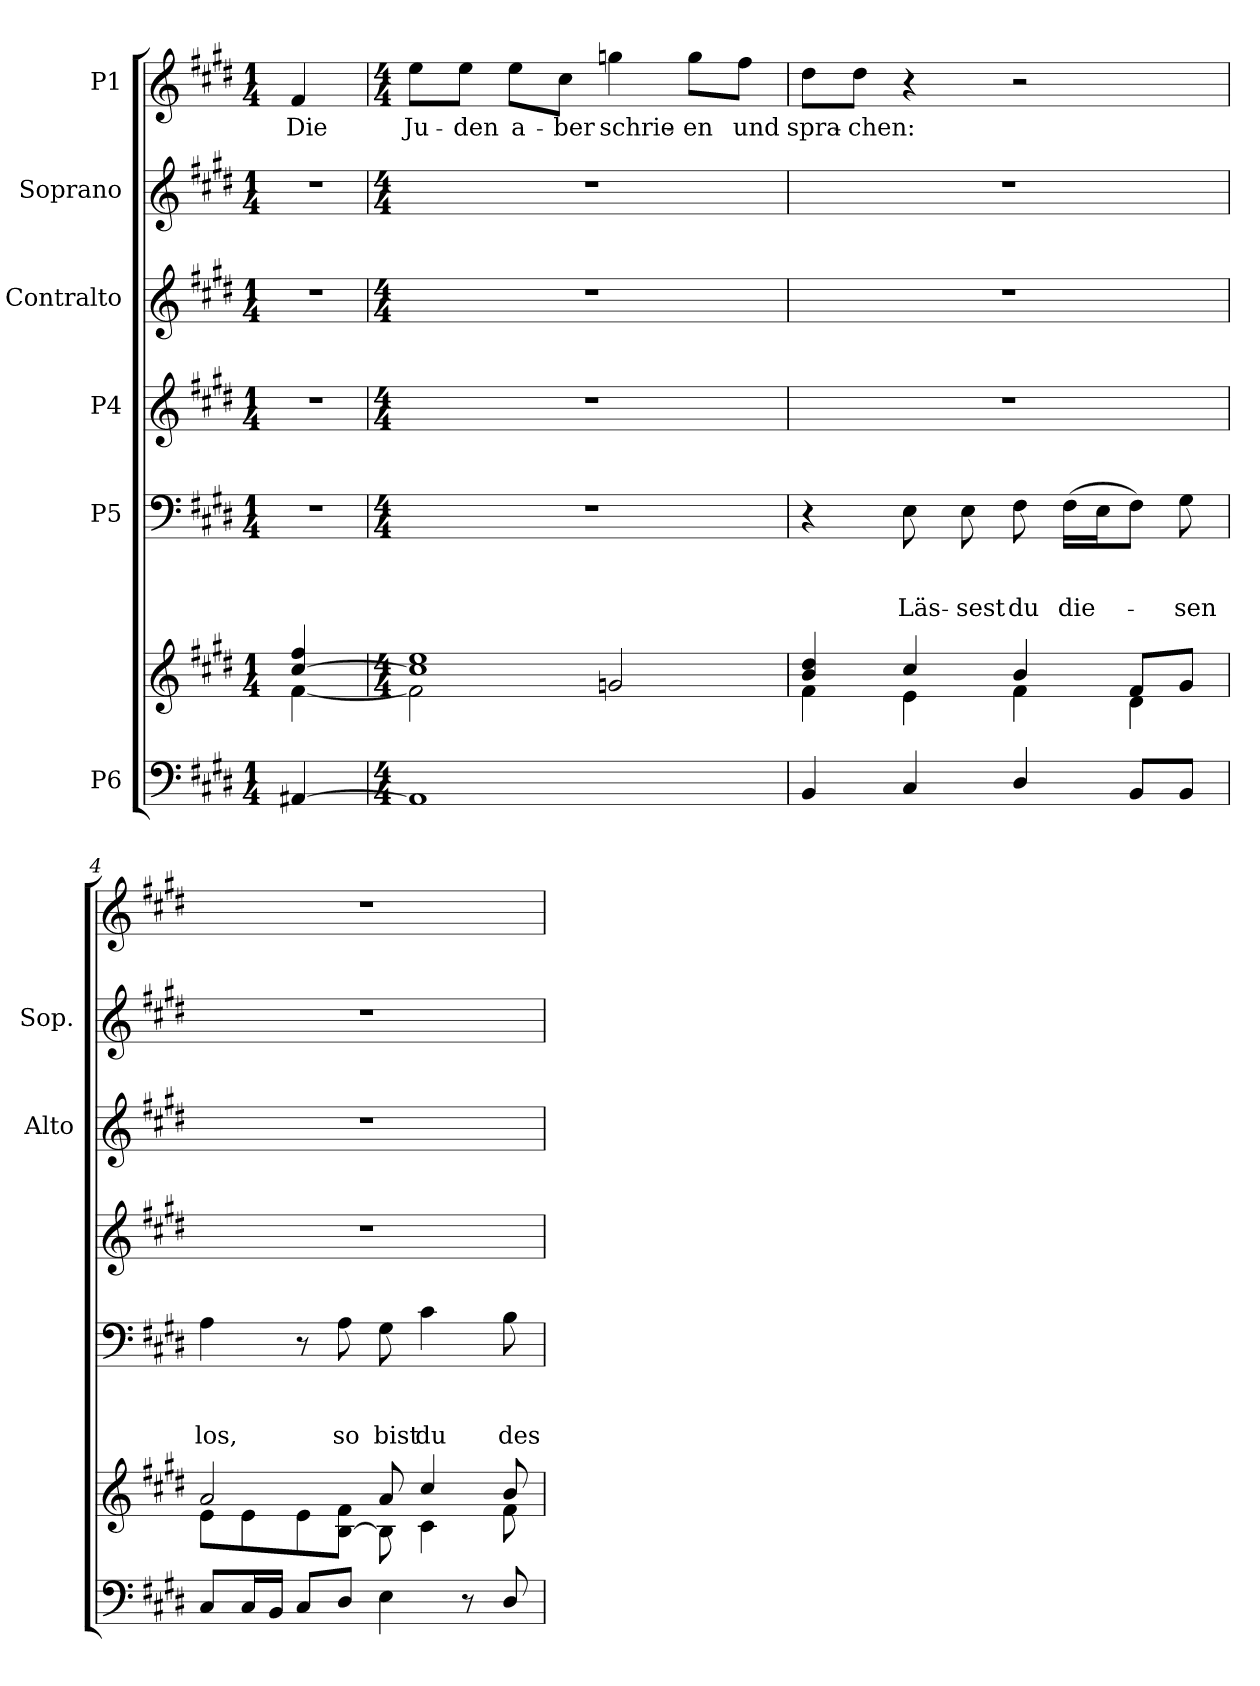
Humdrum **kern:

**kern	**kern	**kern	**text	**text	**text	**kern	**kern	**kern	**kern	**text
*part6	*part6	*part5	*part5	*part5	*part5	*part4	*part3	*part2	*part1	*part1
*staff7	*staff6	*staff5	*staff5	*staff5	*staff5	*staff4	*staff3	*staff2	*staff1	*staff1
*I"P6	*	*I"P5	*	*	*	*I"P4	*I"Contralto	*I"Soprano	*I"P1	*
*	*	*	*	*	*	*	*I'Alto	*I'Sop.	*	*
*clefF4	*clefG2	*clefF4	*	*	*	*clefG2	*clefG2	*clefG2	*clefG2	*
*	*	*	*	*	*	*ITrd7c12	*	*	*ITrd7c12	*
*k[f#c#g#d#]	*k[f#c#g#d#]	*k[f#c#g#d#]	*	*	*	*k[f#c#g#d#]	*k[f#c#g#d#]	*k[f#c#g#d#]	*k[f#c#g#d#]	*
*E:	*E:	*E:	*	*	*	*E:	*E:	*E:	*E:	*
*M1/4	*M1/4	*M1/4	*	*	*	*M1/4	*M1/4	*M1/4	*M1/4	*
=1	=1	=1	=1	=1	=1	=1	=1	=1	=1	=1
*^	*^	*	*	*	*	*	*	*	*	*
*	*^	*	*^	*	*	*	*	*	*	*	*	*
!	!	!	!	!	!	!	!	!	!	!	!	!	!	!LO:LY:b
[<4AA#X/	4ryy	4ryy	[<4cc#/ 4ff#/	[<4f#\	4ryy	4r	.	.	.	4r	4r	4r	4F#/	Die
=2	=2	=2	=2	=2	=2	=2	=2	=2	=2	=2	=2	=2	=2	=2
*M4/4	*	*	*M4/4	*	*	*M4/4	*	*	*	*M4/4	*M4/4	*M4/4	*M4/4	*
!	!	!	!	!	!	!	!	!	!	!	!	!	!	!LO:LY:b
1AA#]	1ryy	1ryy	1cc#] 1ee	2f#\]	1ryy	1r	.	.	.	1r	1r	1r	8e\L	Ju-
!	!	!	!	!	!	!	!	!	!	!	!	!	!	!LO:LY:b
.	.	.	.	.	.	.	.	.	.	.	.	.	8e\J	-den
!	!	!	!	!	!	!	!	!	!	!	!	!	!	!LO:LY:b
.	.	.	.	.	.	.	.	.	.	.	.	.	8e\L	a-
!	!	!	!	!	!	!	!	!	!	!	!	!	!	!LO:LY:b
.	.	.	.	.	.	.	.	.	.	.	.	.	8c#\J	-ber
!	!	!	!	!	!	!	!	!	!	!	!	!	!	!LO:LY:b
.	.	.	.	2gn/	.	.	.	.	.	.	.	.	4gn\	schrie-
!	!	!	!	!	!	!	!	!	!	!	!	!	!	!LO:LY:b
.	.	.	.	.	.	.	.	.	.	.	.	.	8g\L	-en
!	!	!	!	!	!	!	!	!	!	!	!	!	!	!LO:LY:b
.	.	.	.	.	.	.	.	.	.	.	.	.	8f#\J	und
=3	=3	=3	=3	=3	=3	=3	=3	=3	=3	=3	=3	=3	=3	=3
!	!	!	!	!	!	!	!	!	!	!	!	!	!	!LO:LY:b
4BB/	1ryy	1ryy	4b/ 4dd#/	4f#\	1ryy	4r	.	.	.	1r	1r	1r	8d#\L	spra-
!	!	!	!	!	!	!	!	!	!	!	!	!	!	!LO:LY:b
.	.	.	.	.	.	.	.	.	.	.	.	.	8d#\J	-chen:
!	!	!	!	!	!	!	!	!	!LO:LY:b	!	!	!	!	!
4C#/	.	.	4cc#/	4e\	.	8E\	.	.	Läs-	.	.	.	4r	.
!	!	!	!	!	!	!	!	!	!LO:LY:b	!	!	!	!	!
.	.	.	.	.	.	8E\	.	.	-sest	.	.	.	.	.
!	!	!	!	!	!	!	!	!	!LO:LY:b	!	!	!	!	!
4D#/	.	.	4b/	4f#\	.	8F#\	.	.	du	.	.	.	2r	.
!	!	!	!	!	!	!	!	!	!LO:LY:b	!	!	!	!	!
.	.	.	.	.	.	(>16F#\LL	.	.	die-	.	.	.	.	.
.	.	.	.	.	.	16E\J	.	.	.	.	.	.	.	.
8BB/L	.	.	8f#/L	4d#\	.	8F#\J)	.	.	.	.	.	.	.	.
!	!	!	!	!	!	!	!	!	!LO:LY:b	!	!	!	!	!
8BB/J	.	.	8g#/J	.	.	8G#\	.	.	-sen	.	.	.	.	.
=4	=4	=4	=4	=4	=4	=4	=4	=4	=4	=4	=4	=4	=4	=4
!	!	!	!	!	!	!	!	!	!LO:LY:b	!	!	!	!	!
8C#/L	1ryy	1ryy	8e\L	2a/	1ryy	4A\	.	.	los,	1r	1r	1r	1r	.
16C#/L	.	.	8e\	.	.	.	.	.	.	.	.	.	.	.
16BB/JJ	.	.	.	.	.	.	.	.	.	.	.	.	.	.
8C#/L	.	.	8e\	.	.	8r	.	.	.	.	.	.	.	.
!	!	!	!	!	!	!	!	!	!LO:LY:b	!	!	!	!	!
8D#/J	.	.	[<8B\ 8f#\J	.	.	8A\	.	.	so	.	.	.	.	.
!	!	!	!	!	!	!	!	!	!LO:LY:b	!	!	!	!	!
4E\	.	.	8B\]	8a/	.	8G#\	.	.	bist	.	.	.	.	.
!	!	!	!	!	!	!	!	!	!LO:LY:b	!	!	!	!	!
.	.	.	4c#\	4cc#/	.	4c#\	.	.	du	.	.	.	.	.
8r	.	.	.	.	.	.	.	.	.	.	.	.	.	.
!	!	!	!	!	!	!	!	!	!LO:LY:b	!	!	!	!	!
8D#/	.	.	8f#\	8b/	.	8B\	.	.	des	.	.	.	.	.
*v	*v	*v	*	*	*	*	*	*	*	*	*	*	*	*
*	*v	*v	*v	*	*	*	*	*	*	*	*	*
=	=	=	=	=	=	=	=	=	=	=
*-	*-	*-	*-	*-	*-	*-	*-	*-	*-	*-
